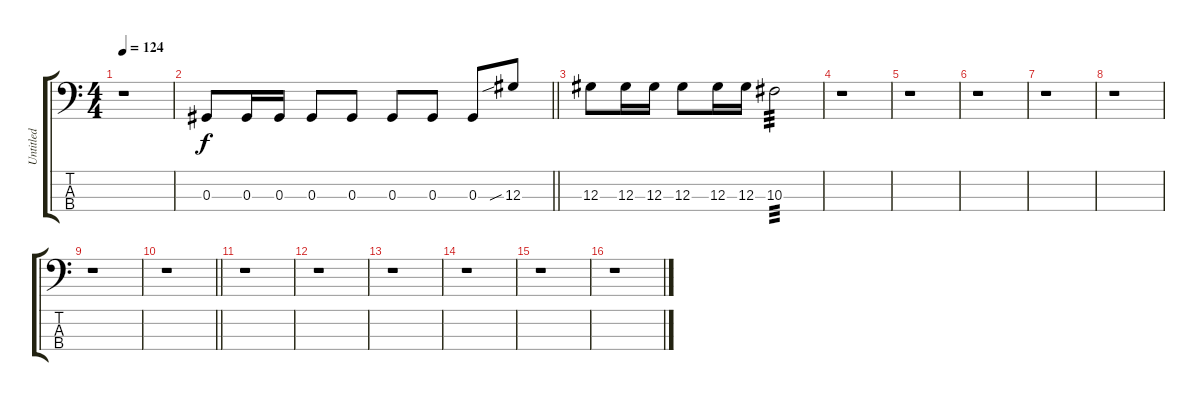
\track ("Untitled" "Untitled") {instrument electricbassfinger}
\staff {score tabs}
\tuning (Gb2 Db2 Ab1 Eb1) {hide}
\ts (4 4)
\tempo 124
\clef f4
\ks c
r.1{dy f} |
\barLineRight lightlight
0.3.8 0.3.16 0.3.16 0.3.8 0.3.8 0.3.8 0.3.8 0.3.8 12.3{sib}.8 |
12.3.8 12.3.16 12.3.16 12.3.8 12.3.16 12.3.16 10.3.2{tp 3} |
r.1 |
r.1 |
r.1 |
r.1 |
r.1 |
r.1 |
\barLineRight lightlight
r.1 |
r.1 |
r.1 |
r.1 |
r.1 |
r.1 |
r.1
